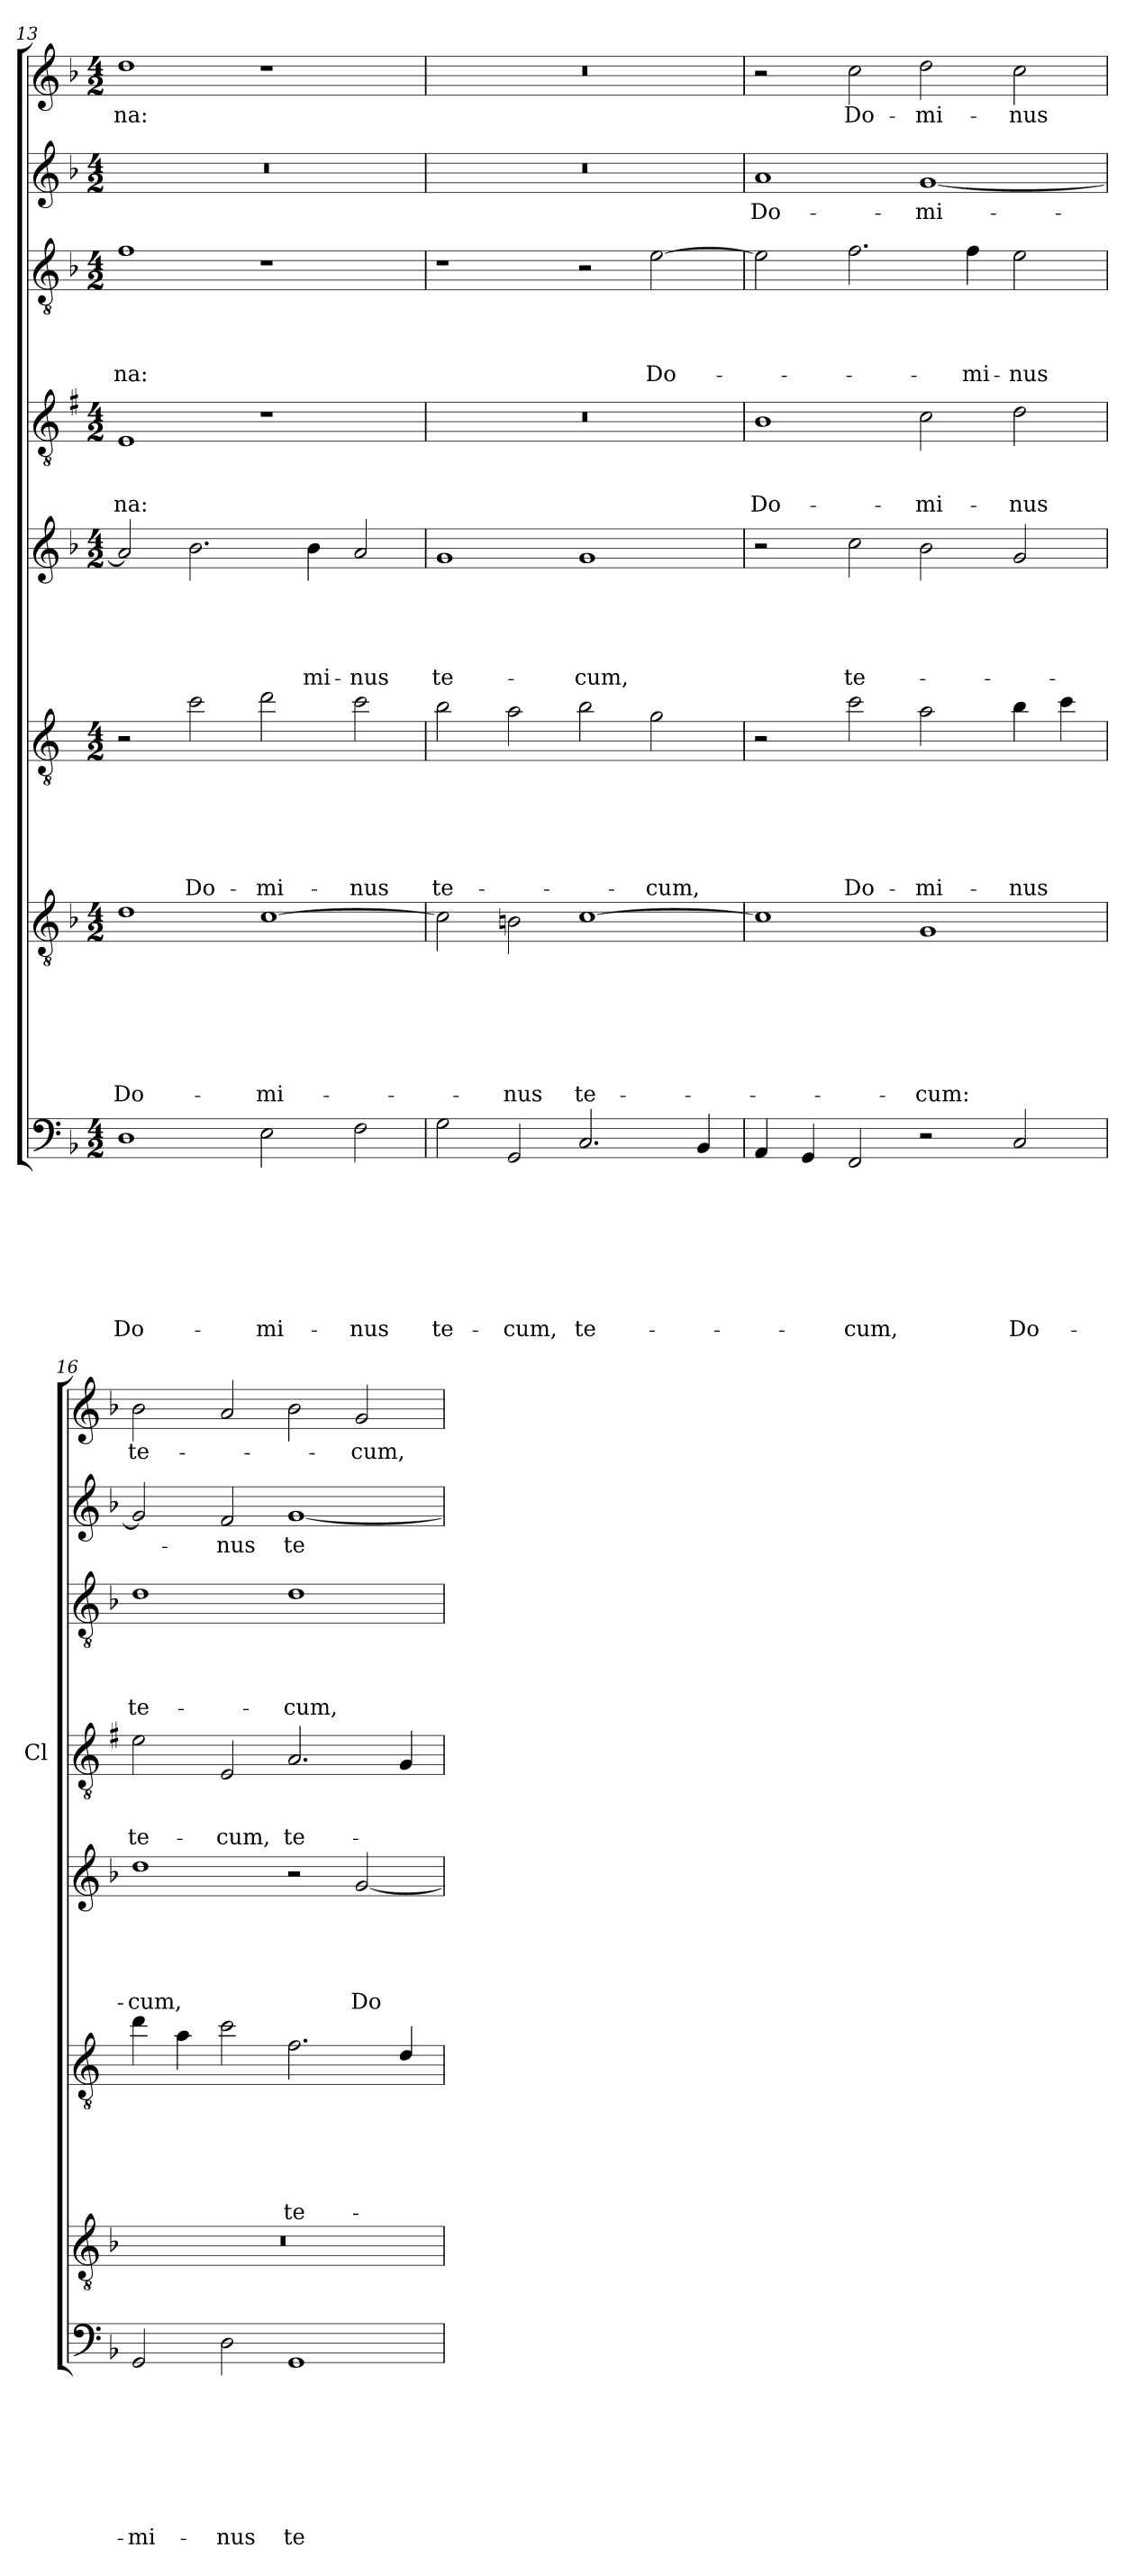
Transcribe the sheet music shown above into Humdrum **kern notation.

**kern	**text	**text	**text	**text	**text	**text	**text	**text	**kern	**text	**text	**text	**text	**text	**text	**text	**kern	**text	**text	**text	**text	**text	**text	**kern	**text	**text	**text	**text	**text	**kern	**text	**text	**text	**kern	**text	**text	**text	**text	**kern	**text	**kern	**text
*part8	*part8	*part8	*part8	*part8	*part8	*part8	*part8	*part8	*part7	*part7	*part7	*part7	*part7	*part7	*part7	*part7	*part6	*part6	*part6	*part6	*part6	*part6	*part6	*part5	*part5	*part5	*part5	*part5	*part5	*part4	*part4	*part4	*part4	*part3	*part3	*part3	*part3	*part3	*part2	*part2	*part1	*part1
*staff8	*staff8	*staff8	*staff8	*staff8	*staff8	*staff8	*staff8	*staff8	*staff7	*staff7	*staff7	*staff7	*staff7	*staff7	*staff7	*staff7	*staff6	*staff6	*staff6	*staff6	*staff6	*staff6	*staff6	*staff5	*staff5	*staff5	*staff5	*staff5	*staff5	*staff4	*staff4	*staff4	*staff4	*staff3	*staff3	*staff3	*staff3	*staff3	*staff2	*staff2	*staff1	*staff1
*	*	*	*	*	*	*	*	*	*	*	*	*	*	*	*	*	*	*	*	*	*	*	*	*	*	*	*	*	*	*I'Cl	*	*	*	*	*	*	*	*	*	*	*	*
*clefF4	*	*	*	*	*	*	*	*	*clefGv2	*	*	*	*	*	*	*	*clefGv2	*	*	*	*	*	*	*clefG2	*	*	*	*	*	*clefGv2	*	*	*	*clefGv2	*	*	*	*	*clefG2	*	*clefG2	*
*	*	*	*	*	*	*	*	*	*	*	*	*	*	*	*	*	*ITrd4c7	*	*	*	*	*	*	*	*	*	*	*	*	*ITrd1c2	*	*	*	*	*	*	*	*	*	*	*	*
*k[b-]	*	*	*	*	*	*	*	*	*k[b-]	*	*	*	*	*	*	*	*k[b-]	*	*	*	*	*	*	*k[b-]	*	*	*	*	*	*k[b-]	*	*	*	*k[b-]	*	*	*	*	*k[b-]	*	*k[b-]	*
*F:	*	*	*	*	*	*	*	*	*F:	*	*	*	*	*	*	*	*F:	*	*	*	*	*	*	*F:	*	*	*	*	*	*F:	*	*	*	*F:	*	*	*	*	*F:	*	*F:	*
*M4/2	*	*	*	*	*	*	*	*	*M4/2	*	*	*	*	*	*	*	*M4/2	*	*	*	*	*	*	*M4/2	*	*	*	*	*	*M4/2	*	*	*	*M4/2	*	*	*	*	*M4/2	*	*M4/2	*
=13	=13	=13	=13	=13	=13	=13	=13	=13	=13	=13	=13	=13	=13	=13	=13	=13	=13	=13	=13	=13	=13	=13	=13	=13	=13	=13	=13	=13	=13	=13	=13	=13	=13	=13	=13	=13	=13	=13	=13	=13	=13	=13
!	!	!	!	!	!	!	!	!LO:LY:b	!	!	!	!	!	!	!	!LO:LY:b	!	!	!	!	!	!	!	!	!	!	!	!	!	!	!	!	!LO:LY:b	!	!	!	!	!LO:LY:b	!	!	!	!LO:LY:b
1D	.	.	.	.	.	.	.	Do-	1d	.	.	.	.	.	.	Do-	2r	.	.	.	.	.	.	2a/]	.	.	.	.	.	1D	.	.	-na:	1f	.	.	.	-na:	0r	.	1dd	-na:
!	!	!	!	!	!	!	!	!	!	!	!	!	!	!	!	!	!	!	!	!	!	!	!LO:LY:b	!	!	!	!	!	!	!	!	!	!	!	!	!	!	!	!	!	!	!
.	.	.	.	.	.	.	.	.	.	.	.	.	.	.	.	.	2f\	.	.	.	.	.	Do-	2.b-\	.	.	.	.	.	.	.	.	.	.	.	.	.	.	.	.	.	.
!	!	!	!	!	!	!	!	!LO:LY:b	!	!	!	!	!	!	!	!LO:LY:b	!	!	!	!	!	!	!LO:LY:b	!	!	!	!	!	!	!	!	!	!	!	!	!	!	!	!	!	!	!
2E\	.	.	.	.	.	.	.	-mi-	[1c	.	.	.	.	.	.	-mi-	2g\	.	.	.	.	.	-mi-	.	.	.	.	.	.	1r	.	.	.	1r	.	.	.	.	.	.	1r	.
!	!	!	!	!	!	!	!	!	!	!	!	!	!	!	!	!	!	!	!	!	!	!	!	!	!	!	!	!	!LO:LY:b	!	!	!	!	!	!	!	!	!	!	!	!	!
.	.	.	.	.	.	.	.	.	.	.	.	.	.	.	.	.	.	.	.	.	.	.	.	4b-\	.	.	.	.	-mi-	.	.	.	.	.	.	.	.	.	.	.	.	.
!	!	!	!	!	!	!	!	!LO:LY:b	!	!	!	!	!	!	!	!	!	!	!	!	!	!	!LO:LY:b	!	!	!	!	!	!LO:LY:b	!	!	!	!	!	!	!	!	!	!	!	!	!
2F\	.	.	.	.	.	.	.	-nus	.	.	.	.	.	.	.	.	2f\	.	.	.	.	.	-nus	2a/	.	.	.	.	-nus	.	.	.	.	.	.	.	.	.	.	.	.	.
=14	=14	=14	=14	=14	=14	=14	=14	=14	=14	=14	=14	=14	=14	=14	=14	=14	=14	=14	=14	=14	=14	=14	=14	=14	=14	=14	=14	=14	=14	=14	=14	=14	=14	=14	=14	=14	=14	=14	=14	=14	=14	=14
!	!	!	!	!	!	!	!	!LO:LY:b	!	!	!	!	!	!	!	!	!	!	!	!	!	!	!LO:LY:b	!	!	!	!	!	!LO:LY:b	!	!	!	!	!	!	!	!	!	!	!	!	!
2G\	.	.	.	.	.	.	.	te-	2c\]	.	.	.	.	.	.	.	2e\	.	.	.	.	.	te-	1g	.	.	.	.	te-	0r	.	.	.	1r	.	.	.	.	0r	.	0r	.
!	!	!	!	!	!	!	!	!LO:LY:b	!	!	!	!	!	!	!	!LO:LY:b	!	!	!	!	!	!	!	!	!	!	!	!	!	!	!	!	!	!	!	!	!	!	!	!	!	!
2GG/	.	.	.	.	.	.	.	-cum,	2Bn\	.	.	.	.	.	.	-nus	2d\	.	.	.	.	.	.	.	.	.	.	.	.	.	.	.	.	.	.	.	.	.	.	.	.	.
!	!	!	!	!	!	!	!	!LO:LY:b	!	!	!	!	!	!	!	!LO:LY:b	!	!	!	!	!	!	!	!	!	!	!	!	!LO:LY:b	!	!	!	!	!	!	!	!	!	!	!	!	!
2.C/	.	.	.	.	.	.	.	te-	[1c	.	.	.	.	.	.	te-	2e\	.	.	.	.	.	.	1g	.	.	.	.	-cum,	.	.	.	.	2r	.	.	.	.	.	.	.	.
!	!	!	!	!	!	!	!	!	!	!	!	!	!	!	!	!	!	!	!	!	!	!	!LO:LY:b	!	!	!	!	!	!	!	!	!	!	!	!	!	!	!LO:LY:b	!	!	!	!
.	.	.	.	.	.	.	.	.	.	.	.	.	.	.	.	.	2c\	.	.	.	.	.	-cum,	.	.	.	.	.	.	.	.	.	.	[2e\	.	.	.	Do-	.	.	.	.
4BB-/	.	.	.	.	.	.	.	.	.	.	.	.	.	.	.	.	.	.	.	.	.	.	.	.	.	.	.	.	.	.	.	.	.	.	.	.	.	.	.	.	.	.
=15	=15	=15	=15	=15	=15	=15	=15	=15	=15	=15	=15	=15	=15	=15	=15	=15	=15	=15	=15	=15	=15	=15	=15	=15	=15	=15	=15	=15	=15	=15	=15	=15	=15	=15	=15	=15	=15	=15	=15	=15	=15	=15
!	!	!	!	!	!	!	!	!	!	!	!	!	!	!	!	!	!	!	!	!	!	!	!	!	!	!	!	!	!	!	!	!	!LO:LY:b	!	!	!	!	!	!	!LO:LY:b	!	!
4AA/	.	.	.	.	.	.	.	.	1c]	.	.	.	.	.	.	.	2r	.	.	.	.	.	.	2r	.	.	.	.	.	1A	.	.	Do-	2e\]	.	.	.	.	1a	Do-	2r	.
4GG/	.	.	.	.	.	.	.	.	.	.	.	.	.	.	.	.	.	.	.	.	.	.	.	.	.	.	.	.	.	.	.	.	.	.	.	.	.	.	.	.	.	.
!	!	!	!	!	!	!	!	!LO:LY:b	!	!	!	!	!	!	!	!	!	!	!	!	!	!	!LO:LY:b	!	!	!	!	!	!LO:LY:b	!	!	!	!	!	!	!	!	!	!	!	!	!LO:LY:b
2FF/	.	.	.	.	.	.	.	-cum,	.	.	.	.	.	.	.	.	2f\	.	.	.	.	.	Do-	2cc\	.	.	.	.	te-	.	.	.	.	2.f\	.	.	.	.	.	.	2cc\	Do-
!	!	!	!	!	!	!	!	!	!	!	!	!	!	!	!	!LO:LY:b	!	!	!	!	!	!	!LO:LY:b	!	!	!	!	!	!	!	!	!	!LO:LY:b	!	!	!	!	!	!	!LO:LY:b	!	!LO:LY:b
2r	.	.	.	.	.	.	.	.	1G	.	.	.	.	.	.	-cum:	2d\	.	.	.	.	.	-mi-	2b-\	.	.	.	.	.	2B-\	.	.	-mi-	.	.	.	.	.	[1g	-mi-	2dd\	-mi-
!	!	!	!	!	!	!	!	!	!	!	!	!	!	!	!	!	!	!	!	!	!	!	!	!	!	!	!	!	!	!	!	!	!	!	!	!	!	!LO:LY:b	!	!	!	!
.	.	.	.	.	.	.	.	.	.	.	.	.	.	.	.	.	.	.	.	.	.	.	.	.	.	.	.	.	.	.	.	.	.	4f\	.	.	.	-mi-	.	.	.	.
!	!	!	!	!	!	!	!	!LO:LY:b	!	!	!	!	!	!	!	!	!	!	!	!	!	!	!LO:LY:b	!	!	!	!	!	!	!	!	!	!LO:LY:b	!	!	!	!	!LO:LY:b	!	!	!	!LO:LY:b
2C/	.	.	.	.	.	.	.	Do-	.	.	.	.	.	.	.	.	4e\	.	.	.	.	.	-nus	2g/	.	.	.	.	.	2c\	.	.	-nus	2e\	.	.	.	-nus	.	.	2cc\	-nus
.	.	.	.	.	.	.	.	.	.	.	.	.	.	.	.	.	4f\	.	.	.	.	.	.	.	.	.	.	.	.	.	.	.	.	.	.	.	.	.	.	.	.	.
=16	=16	=16	=16	=16	=16	=16	=16	=16	=16	=16	=16	=16	=16	=16	=16	=16	=16	=16	=16	=16	=16	=16	=16	=16	=16	=16	=16	=16	=16	=16	=16	=16	=16	=16	=16	=16	=16	=16	=16	=16	=16	=16
!	!	!	!	!	!	!	!	!LO:LY:b	!	!	!	!	!	!	!	!	!	!	!	!	!	!	!	!	!	!	!	!	!LO:LY:b	!	!	!	!LO:LY:b	!	!	!	!	!LO:LY:b	!	!	!	!LO:LY:b
2GG/	.	.	.	.	.	.	.	-mi-	0r	.	.	.	.	.	.	.	4g\	.	.	.	.	.	.	1dd	.	.	.	.	-cum,	2d\	.	.	te-	1d	.	.	.	te-	2g/]	.	2b-\	te-
.	.	.	.	.	.	.	.	.	.	.	.	.	.	.	.	.	4d\	.	.	.	.	.	.	.	.	.	.	.	.	.	.	.	.	.	.	.	.	.	.	.	.	.
!	!	!	!	!	!	!	!	!LO:LY:b	!	!	!	!	!	!	!	!	!	!	!	!	!	!	!	!	!	!	!	!	!	!	!	!	!LO:LY:b	!	!	!	!	!	!	!LO:LY:b	!	!
2D\	.	.	.	.	.	.	.	-nus	.	.	.	.	.	.	.	.	2f\	.	.	.	.	.	.	.	.	.	.	.	.	2D/	.	.	-cum,	.	.	.	.	.	2f/	-nus	2a/	.
!	!	!	!	!	!	!	!	!LO:LY:b	!	!	!	!	!	!	!	!	!	!	!	!	!	!	!LO:LY:b	!	!	!	!	!	!	!	!	!	!LO:LY:b	!	!	!	!	!LO:LY:b	!	!LO:LY:b	!	!
1GG	.	.	.	.	.	.	.	te-	.	.	.	.	.	.	.	.	2.B-\	.	.	.	.	.	te-	2r	.	.	.	.	.	2.G/	.	.	te-	1d	.	.	.	-cum,	[1g	te-	2b-\	.
!	!	!	!	!	!	!	!	!	!	!	!	!	!	!	!	!	!	!	!	!	!	!	!	!	!	!	!	!	!LO:LY:b	!	!	!	!	!	!	!	!	!	!	!	!	!LO:LY:b
.	.	.	.	.	.	.	.	.	.	.	.	.	.	.	.	.	.	.	.	.	.	.	.	[2g/	.	.	.	.	Do-	.	.	.	.	.	.	.	.	.	.	.	2g/	-cum,
.	.	.	.	.	.	.	.	.	.	.	.	.	.	.	.	.	4G/	.	.	.	.	.	.	.	.	.	.	.	.	4F/	.	.	.	.	.	.	.	.	.	.	.	.
=	=	=	=	=	=	=	=	=	=	=	=	=	=	=	=	=	=	=	=	=	=	=	=	=	=	=	=	=	=	=	=	=	=	=	=	=	=	=	=	=	=	=
*-	*-	*-	*-	*-	*-	*-	*-	*-	*-	*-	*-	*-	*-	*-	*-	*-	*-	*-	*-	*-	*-	*-	*-	*-	*-	*-	*-	*-	*-	*-	*-	*-	*-	*-	*-	*-	*-	*-	*-	*-	*-	*-
